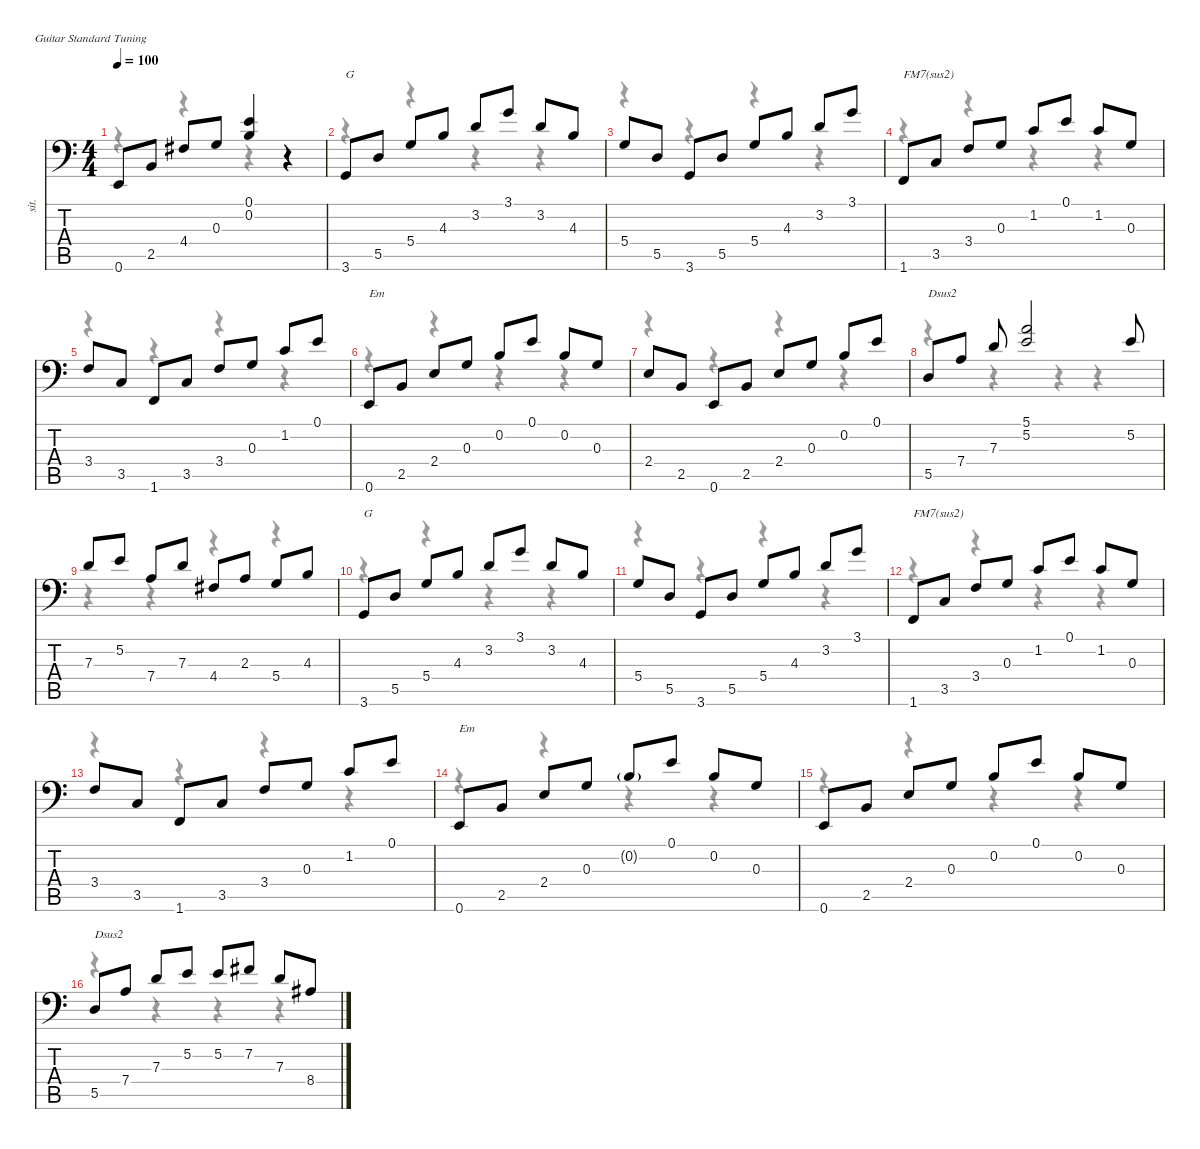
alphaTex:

\defaultSystemsLayout 4
\hideDynamics
\bracketExtendMode nobrackets
\otherSystemsTrackNameOrientation horizontal
\track ("Sitar" "sit.") {instrument sitar}
\staff {score tabs}
\tuning (E4 B3 G3 D3 A2 E2)
\voice
\ts (4 4)
\tempo 100
\clef f4
\ks c
0.6.8{dy f beam Up} 2.5.8{beam Up} 4.4{acc #}.8{beam Up} 0.3.8{beam Up} (0.1 0.2).4{beam Up} r.4{beam Up} |
3.6.8{txt "G" beam Up} 5.5.8{beam Up} 5.4.8{beam Up} 4.3.8{beam Up} 3.2.8{beam Up} 3.1.8{beam Up} 3.2.8{beam Up} 4.3.8{beam Up} |
5.4.8{beam Up} 5.5.8{beam Up} 3.6.8{beam Up} 5.5.8{beam Up} 5.4.8{beam Up} 4.3.8{beam Up} 3.2.8{beam Up} 3.1.8{beam Up} |
1.6.8{txt "FM7(sus2)" beam Up} 3.5.8{beam Up} 3.4.8{beam Up} 0.3.8{beam Up} 1.2.8{beam Up} 0.1.8{beam Up} 1.2.8{beam Up} 0.3.8{beam Up} |
3.4.8{beam Up} 3.5.8{beam Up} 1.6.8{beam Up} 3.5.8{beam Up} 3.4.8{beam Up} 0.3.8{beam Up} 1.2.8{beam Up} 0.1.8{beam Up} |
0.6.8{txt "Em" beam Up} 2.5.8{beam Up} 2.4.8{beam Up} 0.3.8{beam Up} 0.2.8{beam Up} 0.1.8{beam Up} 0.2.8{beam Up} 0.3.8{beam Up} |
2.4.8{beam Up} 2.5.8{beam Up} 0.6.8{beam Up} 2.5.8{beam Up} 2.4.8{beam Up} 0.3.8{beam Up} 0.2.8{beam Up} 0.1.8{beam Up} |
5.5.8{txt "Dsus2" beam Up} 7.4.8{beam Up} 7.3.8{beam Up} (5.1 5.2).2{beam Up} 5.2.8{beam Up} |
7.3.8{beam Up} 5.2.8{beam Up} 7.4.8{beam Up} 7.3.8{beam Up} 4.4{acc #}.8{beam Up} 2.3.8{beam Up} 5.4.8{beam Up} 4.3.8{beam Up} |
3.6.8{txt "G" beam Up} 5.5.8{beam Up} 5.4.8{beam Up} 4.3.8{beam Up} 3.2.8{beam Up} 3.1.8{beam Up} 3.2.8{beam Up} 4.3.8{beam Up} |
5.4.8{beam Up} 5.5.8{beam Up} 3.6.8{beam Up} 5.5.8{beam Up} 5.4.8{beam Up} 4.3.8{beam Up} 3.2.8{beam Up} 3.1.8{beam Up} |
1.6.8{txt "FM7(sus2)" beam Up} 3.5.8{beam Up} 3.4.8{beam Up} 0.3.8{beam Up} 1.2.8{beam Up} 0.1.8{beam Up} 1.2.8{beam Up} 0.3.8{beam Up} |
3.4.8{beam Up} 3.5.8{beam Up} 1.6.8{beam Up} 3.5.8{beam Up} 3.4.8{beam Up} 0.3.8{beam Up} 1.2.8{beam Up} 0.1.8{beam Up} |
0.6.8{txt "Em" beam Up} 2.5.8{beam Up} 2.4.8{beam Up} 0.3.8{beam Up} 0.2{g}.8{dy mf beam Up} 0.1.8{dy f beam Up} 0.2.8{beam Up} 0.3.8{beam Up} |
0.6.8{beam Up} 2.5.8{beam Up} 2.4.8{beam Up} 0.3.8{beam Up} 0.2.8{beam Up} 0.1.8{beam Up} 0.2.8{beam Up} 0.3.8{beam Up} |
5.5.8{txt "Dsus2" beam Up} 7.4.8{beam Up} 7.3.8{beam Up} 5.2.8{beam Up} 5.2.8{beam Up} 7.2{acc #}.8{beam Up} 7.3.8{beam Up} 8.4{acc #}.8{beam Up}
\voice
\clef f4
\ottava regular
\simile none
\ks c
r.4{dy mf beam Down} r.4{beam Down} r.4{beam Down} r.4{beam Down} |
r.4{beam Down} r.4{beam Down} r.4{beam Down} r.4{beam Down} |
r.4{beam Down} r.4{beam Down} r.4{beam Down} r.4{beam Down} |
r.4{beam Down} r.4{beam Down} r.4{beam Down} r.4{beam Down} |
r.4{beam Down} r.4{beam Down} r.4{beam Down} r.4{beam Down} |
r.4{beam Down} r.4{beam Down} r.4{beam Down} r.4{beam Down} |
r.4{beam Down} r.4{beam Down} r.4{beam Down} r.4{beam Down} |
r.4{beam Down} r.4{beam Down} r.4{beam Down} r.4{beam Down} |
r.4{beam Down} r.4{beam Down} r.4{beam Down} r.4{beam Down} |
r.4{beam Down} r.4{beam Down} r.4{beam Down} r.4{beam Down} |
r.4{beam Down} r.4{beam Down} r.4{beam Down} r.4{beam Down} |
r.4{beam Down} r.4{beam Down} r.4{beam Down} r.4{beam Down} |
r.4{beam Down} r.4{beam Down} r.4{beam Down} r.4{beam Down} |
r.4{beam Down} r.4{beam Down} r.4{beam Down} r.4{beam Down} |
r.4{beam Down} r.4{beam Down} r.4{beam Down} r.4{beam Down} |
r.4{beam Down} r.4{beam Down} r.4{beam Down} r.4{beam Down}
